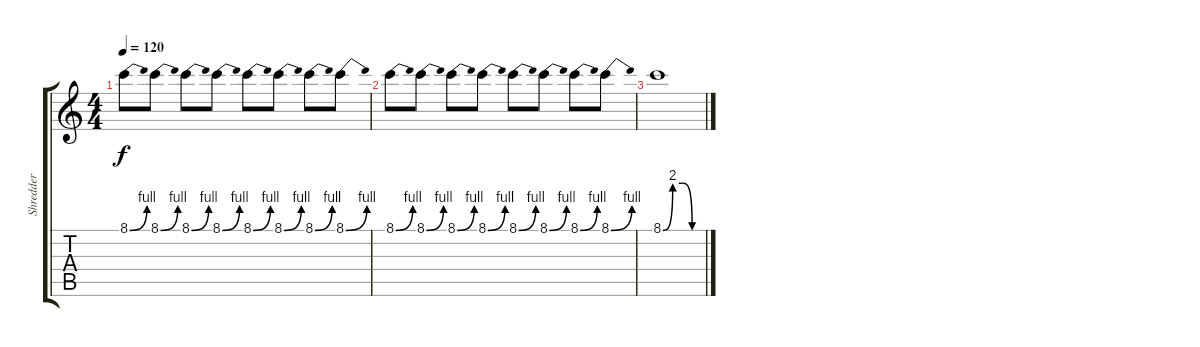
\track ("Shredder" "Shredder") {instrument overdrivenguitar}
\staff {score tabs}
\tuning (E4 B3 G3 D3 A2 E2) {hide}
\ts (4 4)
\tempo 120
\clef g2
\ks c
8.1{be (bend 0 0 60 4)}.8{dy f} 8.1{be (bend 0 0 60 4)}.8 8.1{be (bend 0 0 60 4)}.8 8.1{be (bend 0 0 60 4)}.8 8.1{be (bend 0 0 60 4)}.8 8.1{be (bend 0 0 60 4)}.8 8.1{be (bend 0 0 60 4)}.8 8.1{be (bend 0 0 60 4)}.8 |
8.1{be (bend 0 0 60 4)}.8 8.1{be (bend 0 0 60 4)}.8 8.1{be (bend 0 0 60 4)}.8 8.1{be (bend 0 0 60 4)}.8 8.1{be (bend 0 0 60 4)}.8 8.1{be (bend 0 0 60 4)}.8 8.1{be (bend 0 0 60 4)}.8 8.1{be (bend 0 0 60 4)}.8 |
8.1{be (custom 0 0 15 8 30 8 45 0 60 0)}.1
